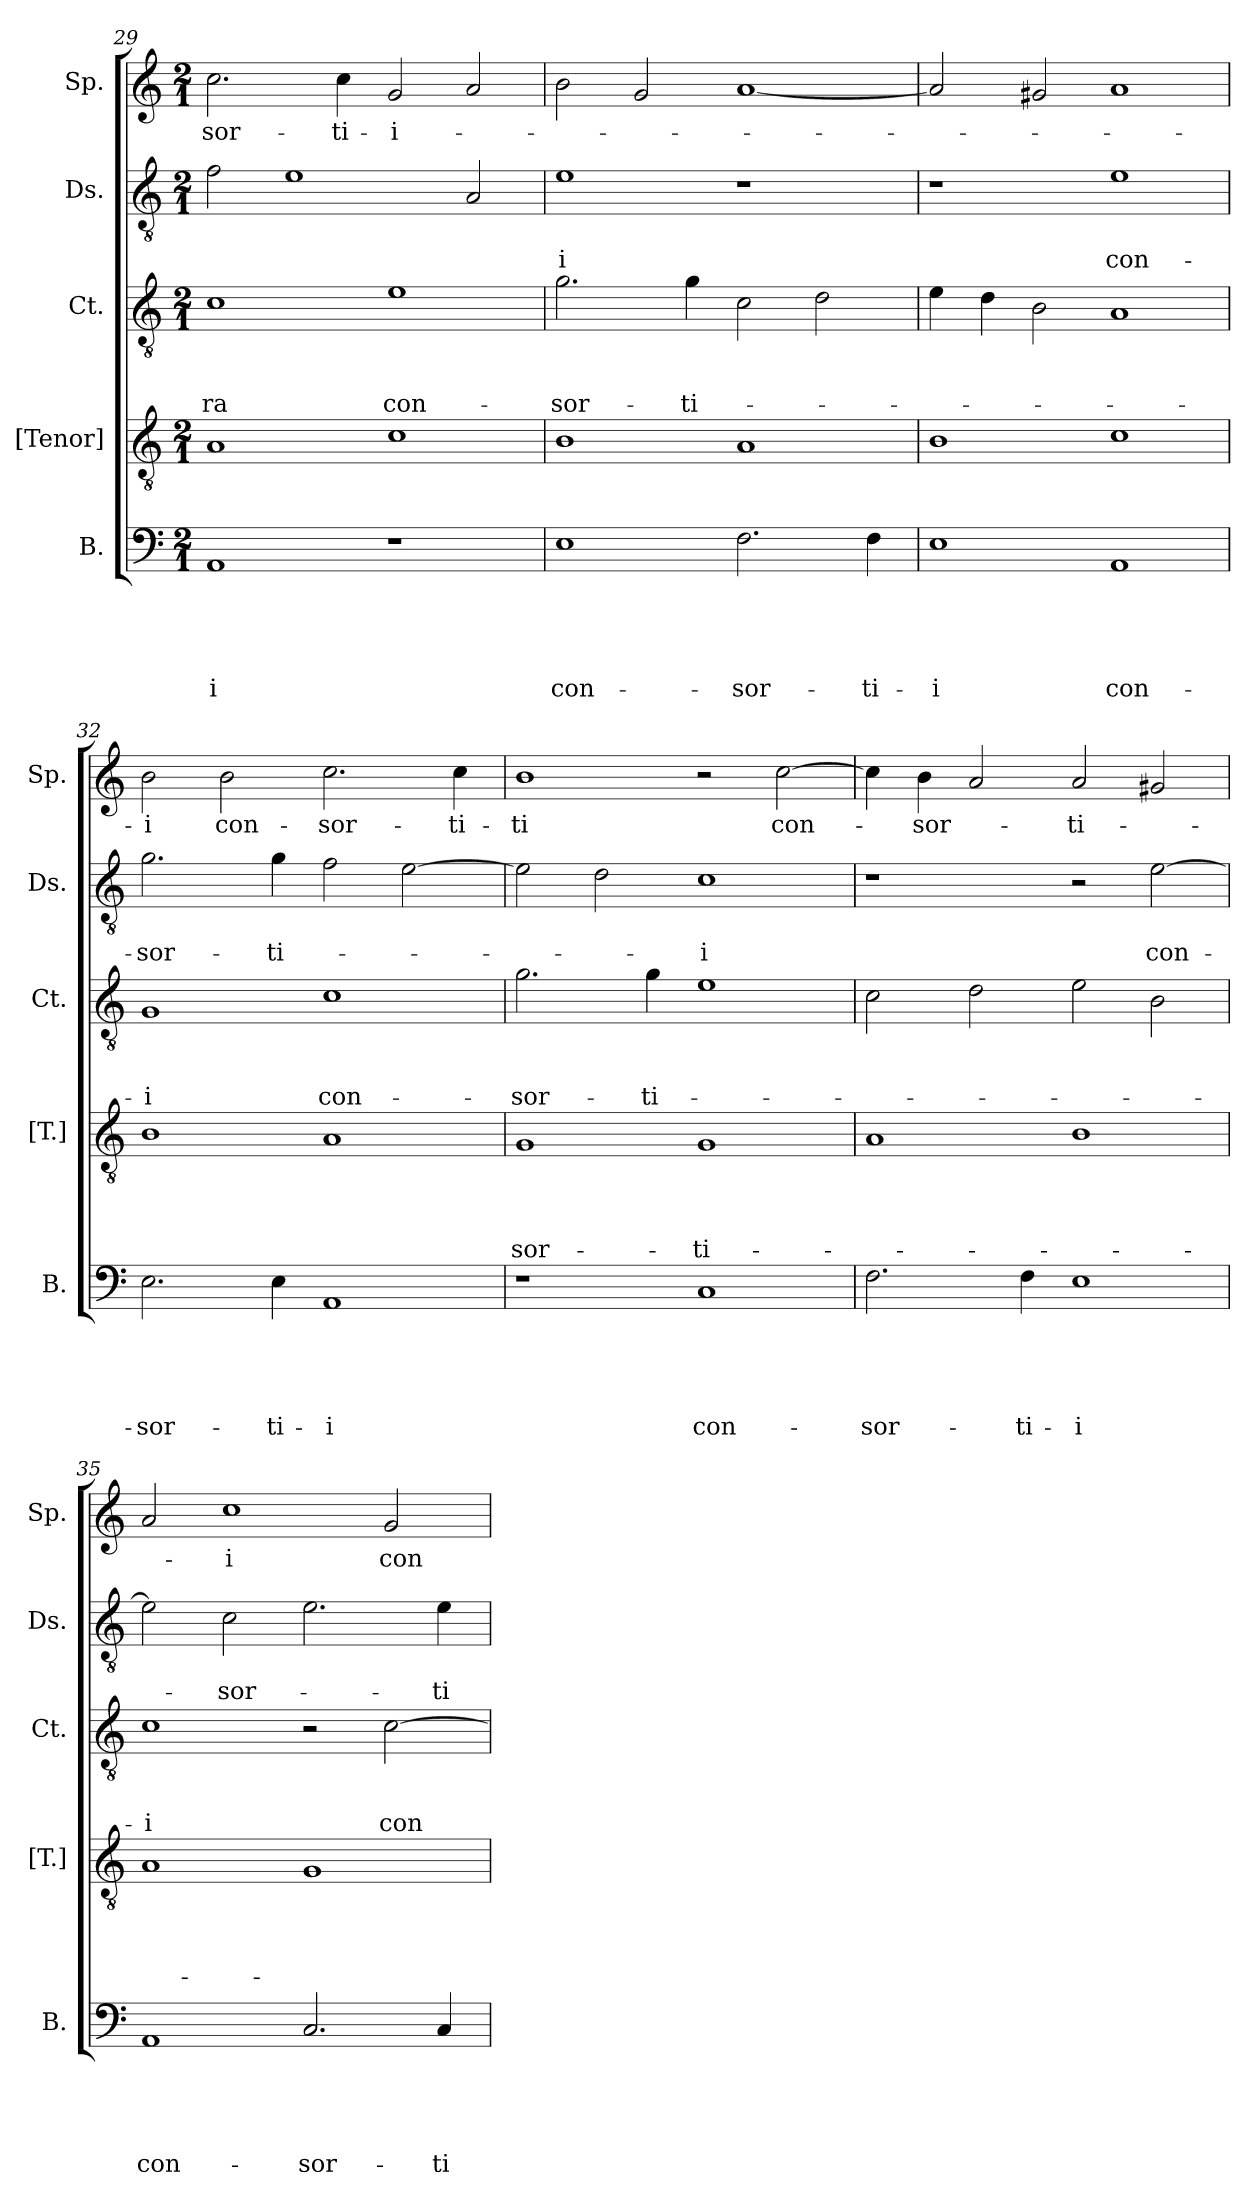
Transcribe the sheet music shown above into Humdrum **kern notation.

**kern	**text	**text	**text	**text	**text	**kern	**text	**text	**text	**text	**kern	**text	**text	**text	**kern	**text	**text	**kern	**text
*part5	*part5	*part5	*part5	*part5	*part5	*part4	*part4	*part4	*part4	*part4	*part3	*part3	*part3	*part3	*part2	*part2	*part2	*part1	*part1
*staff5	*staff5	*staff5	*staff5	*staff5	*staff5	*staff4	*staff4	*staff4	*staff4	*staff4	*staff3	*staff3	*staff3	*staff3	*staff2	*staff2	*staff2	*staff1	*staff1
*I"B.	*	*	*	*	*	*I"[Tenor]	*	*	*	*	*I"Ct.	*	*	*	*I"Ds.	*	*	*I"Sp.	*
*I'B.	*	*	*	*	*	*I'[T.]	*	*	*	*	*I'Ct.	*	*	*	*I'Ds.	*	*	*I'Sp.	*
*clefF4	*	*	*	*	*	*clefGv2	*	*	*	*	*clefGv2	*	*	*	*clefGv2	*	*	*clefG2	*
*k[]	*	*	*	*	*	*k[]	*	*	*	*	*k[]	*	*	*	*k[]	*	*	*k[]	*
*C:	*	*	*	*	*	*C:	*	*	*	*	*C:	*	*	*	*C:	*	*	*C:	*
*M2/1	*	*	*	*	*	*M2/1	*	*	*	*	*M2/1	*	*	*	*M2/1	*	*	*M2/1	*
=29	=29	=29	=29	=29	=29	=29	=29	=29	=29	=29	=29	=29	=29	=29	=29	=29	=29	=29	=29
!	!	!	!	!	!LO:LY:b:rj	!	!	!	!	!	!	!	!	!LO:LY:b	!	!	!	!	!LO:LY:b
1AA	.	.	.	.	-i	1A	.	.	.	.	1c	.	.	-ra	2f\	.	.	2.cc\	-sor-
.	.	.	.	.	.	.	.	.	.	.	.	.	.	.	1e	.	.	.	.
!	!	!	!	!	!	!	!	!	!	!	!	!	!	!	!	!	!	!	!LO:LY:b
.	.	.	.	.	.	.	.	.	.	.	.	.	.	.	.	.	.	4cc\	-ti-
!	!	!	!	!	!	!	!	!	!	!	!	!	!	!LO:LY:b	!	!	!	!	!LO:LY:b:rj
1r	.	.	.	.	.	1c	.	.	.	.	1e	.	.	con-	.	.	.	2g/	-i-
.	.	.	.	.	.	.	.	.	.	.	.	.	.	.	2A/	.	.	2a/	.
=30	=30	=30	=30	=30	=30	=30	=30	=30	=30	=30	=30	=30	=30	=30	=30	=30	=30	=30	=30
!	!	!	!	!	!LO:LY:b	!	!	!	!	!	!	!	!	!LO:LY:b	!	!	!LO:LY:b:rj	!	!
1E	.	.	.	.	con-	1B	.	.	.	.	2.g\	.	.	-sor-	1e	.	-i	2b\	.
.	.	.	.	.	.	.	.	.	.	.	.	.	.	.	.	.	.	2g/	.
!	!	!	!	!	!	!	!	!	!	!	!	!	!	!LO:LY:b	!	!	!	!	!
.	.	.	.	.	.	.	.	.	.	.	4g\	.	.	-ti-	.	.	.	.	.
!	!	!	!	!	!LO:LY:b	!	!	!	!	!	!	!	!	!	!	!	!	!	!
2.F\	.	.	.	.	-sor-	1A	.	.	.	.	2c\	.	.	.	1r	.	.	[>1a	.
.	.	.	.	.	.	.	.	.	.	.	2d\	.	.	.	.	.	.	.	.
!	!	!	!	!	!LO:LY:b	!	!	!	!	!	!	!	!	!	!	!	!	!	!
4F\	.	.	.	.	-ti-	.	.	.	.	.	.	.	.	.	.	.	.	.	.
!!LO:PB:g=z
=31	=31	=31	=31	=31	=31	=31	=31	=31	=31	=31	=31	=31	=31	=31	=31	=31	=31	=31	=31
!	!	!	!	!	!LO:LY:b:rj	!	!	!	!	!	!	!	!	!	!	!	!	!	!
1E	.	.	.	.	-i	1B	.	.	.	.	4e\	.	.	.	1r	.	.	2a/]	.
.	.	.	.	.	.	.	.	.	.	.	4d\	.	.	.	.	.	.	.	.
.	.	.	.	.	.	.	.	.	.	.	2B\	.	.	.	.	.	.	2g#/	.
!	!	!	!	!	!LO:LY:b	!	!	!	!	!	!	!	!	!	!	!	!LO:LY:b	!	!
1AA	.	.	.	.	con-	1c	.	.	.	.	1A	.	.	.	1e	.	con-	1a	.
=32	=32	=32	=32	=32	=32	=32	=32	=32	=32	=32	=32	=32	=32	=32	=32	=32	=32	=32	=32
!	!	!	!	!	!LO:LY:b	!	!	!	!	!	!	!	!	!LO:LY:b:rj	!	!	!LO:LY:b	!	!LO:LY:b
2.E\	.	.	.	.	-sor-	1B	.	.	.	.	1G	.	.	-i	2.g\	.	-sor-	2b\	-i
!	!	!	!	!	!	!	!	!	!	!	!	!	!	!	!	!	!	!	!LO:LY:b
.	.	.	.	.	.	.	.	.	.	.	.	.	.	.	.	.	.	2b\	con-
!	!	!	!	!	!LO:LY:b	!	!	!	!	!	!	!	!	!	!	!	!LO:LY:b	!	!
4E\	.	.	.	.	-ti-	.	.	.	.	.	.	.	.	.	4g\	.	-ti-	.	.
!	!	!	!	!	!LO:LY:b:rj	!	!	!	!	!	!	!	!	!LO:LY:b	!	!	!	!	!LO:LY:b
1AA	.	.	.	.	-i	1A	.	.	.	.	1c	.	.	con-	2f\	.	.	2.cc\	-sor-
.	.	.	.	.	.	.	.	.	.	.	.	.	.	.	[>2e\	.	.	.	.
!	!	!	!	!	!	!	!	!	!	!	!	!	!	!	!	!	!	!	!LO:LY:b
.	.	.	.	.	.	.	.	.	.	.	.	.	.	.	.	.	.	4cc\	-ti-
=33	=33	=33	=33	=33	=33	=33	=33	=33	=33	=33	=33	=33	=33	=33	=33	=33	=33	=33	=33
!	!	!	!	!	!	!	!	!	!	!LO:LY:b	!	!	!	!LO:LY:b	!	!	!	!	!LO:LY:b
1r	.	.	.	.	.	1G	.	.	.	-sor-	2.g\	.	.	-sor-	2e\]	.	.	1b	-ti
.	.	.	.	.	.	.	.	.	.	.	.	.	.	.	2d\	.	.	.	.
!	!	!	!	!	!	!	!	!	!	!	!	!	!	!LO:LY:b	!	!	!	!	!
.	.	.	.	.	.	.	.	.	.	.	4g\	.	.	-ti-	.	.	.	.	.
!	!	!	!	!	!LO:LY:b	!	!	!	!	!LO:LY:b	!	!	!	!	!	!	!LO:LY:b:rj	!	!
1C	.	.	.	.	con-	1G	.	.	.	-ti-	1e	.	.	.	1c	.	-i	2r	.
!	!	!	!	!	!	!	!	!	!	!	!	!	!	!	!	!	!	!	!LO:LY:b
.	.	.	.	.	.	.	.	.	.	.	.	.	.	.	.	.	.	[>2cc\	con-
=34	=34	=34	=34	=34	=34	=34	=34	=34	=34	=34	=34	=34	=34	=34	=34	=34	=34	=34	=34
!	!	!	!	!	!LO:LY:b	!	!	!	!	!	!	!	!	!	!	!	!	!	!
2.F\	.	.	.	.	-sor-	1A	.	.	.	.	2c\	.	.	.	1r	.	.	4cc\]	.
!	!	!	!	!	!	!	!	!	!	!	!	!	!	!	!	!	!	!	!LO:LY:b
.	.	.	.	.	.	.	.	.	.	.	.	.	.	.	.	.	.	4b\	-sor-
.	.	.	.	.	.	.	.	.	.	.	2d\	.	.	.	.	.	.	2a/	.
!	!	!	!	!	!LO:LY:b	!	!	!	!	!	!	!	!	!	!	!	!	!	!
4F\	.	.	.	.	-ti-	.	.	.	.	.	.	.	.	.	.	.	.	.	.
!	!	!	!	!	!LO:LY:b:rj	!	!	!	!	!	!	!	!	!	!	!	!	!	!LO:LY:b
1E	.	.	.	.	-i	1B	.	.	.	.	2e\	.	.	.	2r	.	.	2a/	-ti-
!	!	!	!	!	!	!	!	!	!	!	!	!	!	!	!	!	!LO:LY:b	!	!
.	.	.	.	.	.	.	.	.	.	.	2B\	.	.	.	[>2e\	.	con-	2g#/	.
=35	=35	=35	=35	=35	=35	=35	=35	=35	=35	=35	=35	=35	=35	=35	=35	=35	=35	=35	=35
!	!	!	!	!	!LO:LY:b	!	!	!	!	!	!	!	!	!LO:LY:b:rj	!	!	!	!	!
1AA	.	.	.	.	con-	1A	.	.	.	.	1c	.	.	-i	2e\]	.	.	2a/	.
!	!	!	!	!	!	!	!	!	!	!	!	!	!	!	!	!	!LO:LY:b	!	!LO:LY:b:rj
.	.	.	.	.	.	.	.	.	.	.	.	.	.	.	2c\	.	-sor-	1cc	-i
!	!	!	!	!	!LO:LY:b	!	!	!	!	!	!	!	!	!	!	!	!	!	!
2.C/	.	.	.	.	-sor-	1G	.	.	.	.	2r	.	.	.	2.e\	.	.	.	.
!	!	!	!	!	!	!	!	!	!	!	!	!	!	!LO:LY:b	!	!	!	!	!LO:LY:b
.	.	.	.	.	.	.	.	.	.	.	[>2c\	.	.	con-	.	.	.	2g/	con-
!	!	!	!	!	!LO:LY:b	!	!	!	!	!	!	!	!	!	!	!	!LO:LY:b	!	!
4C/	.	.	.	.	-ti-	.	.	.	.	.	.	.	.	.	4e\	.	-ti-	.	.
=	=	=	=	=	=	=	=	=	=	=	=	=	=	=	=	=	=	=	=
*-	*-	*-	*-	*-	*-	*-	*-	*-	*-	*-	*-	*-	*-	*-	*-	*-	*-	*-	*-
